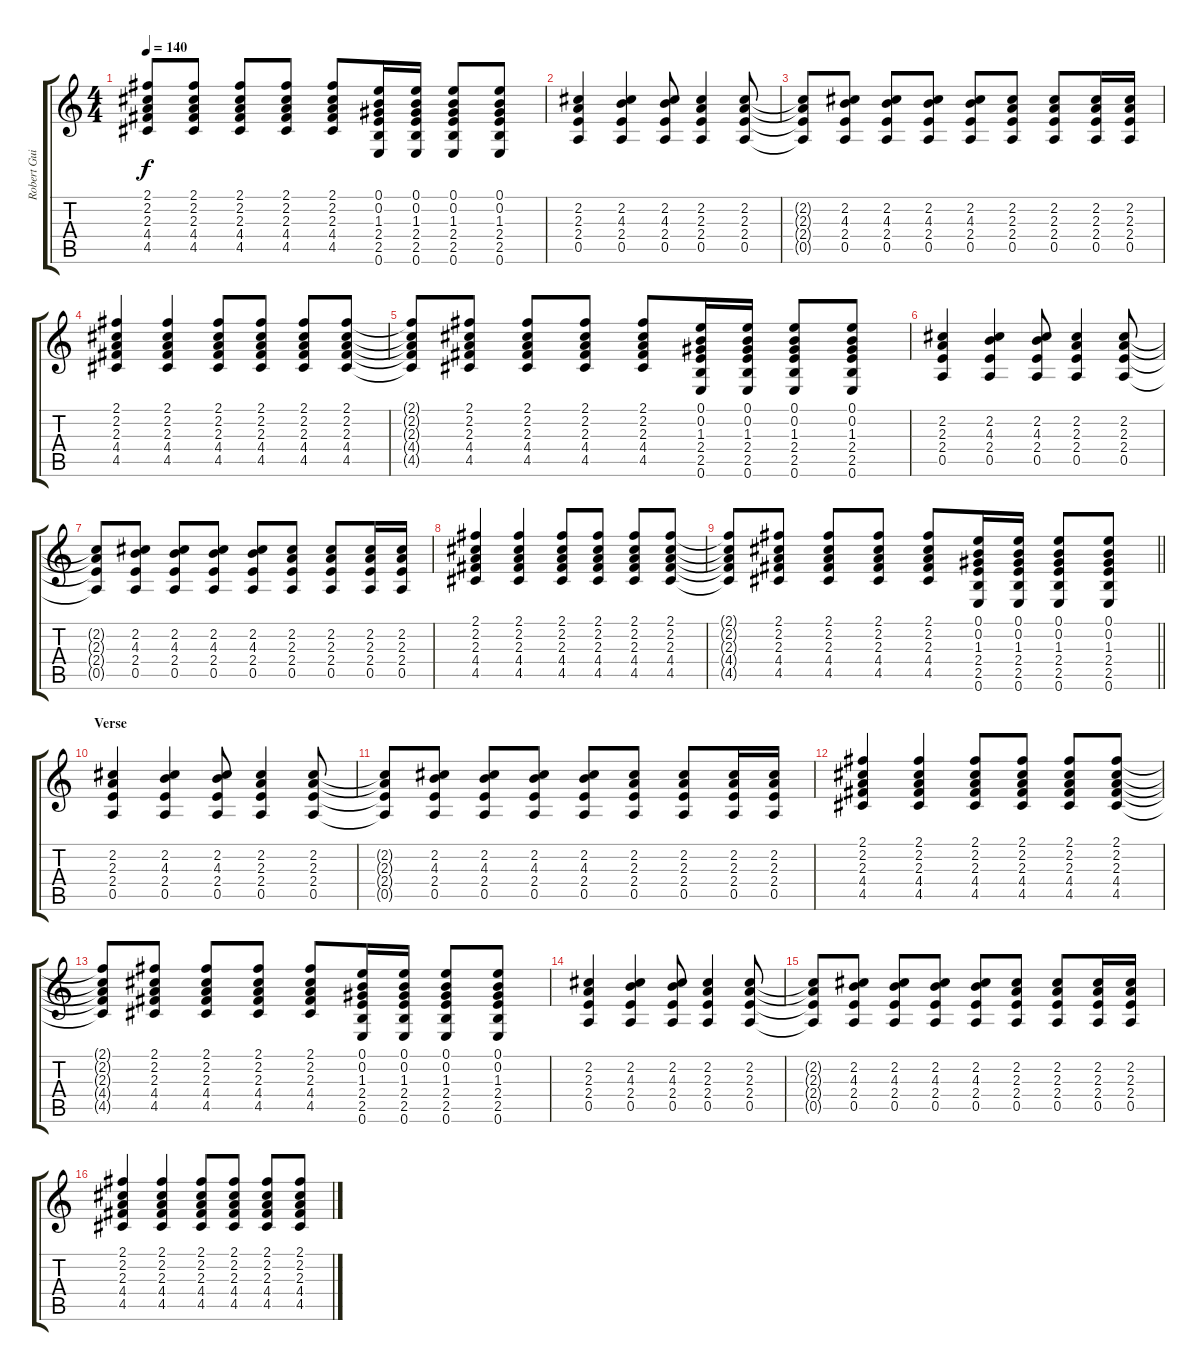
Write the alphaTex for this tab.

\track ("Robert Guitar" "Robert Gui") {instrument electricguitarclean}
\staff {score tabs}
\tuning (E4 B3 G3 D3 A2 E2) {hide}
\ts (4 4)
\tempo 140
\clef g2
\ks c
(2.1{t} 2.2{t} 2.3{t} 4.4{t} 4.5{t}).8{dy f} (2.1 2.2 2.3 4.4 4.5).8 (2.1 2.2 2.3 4.4 4.5).8 (2.1 2.2 2.3 4.4 4.5).8 (2.1 2.2 2.3 4.4 4.5).8 (0.1 0.2 1.3 2.4 2.5 0.6).16 (0.1 0.2 1.3 2.4 2.5 0.6).16 (0.1 0.2 1.3 2.4 2.5 0.6).8 (0.1 0.2 1.3 2.4 2.5 0.6).8 |
(2.2 2.3 2.4 0.5).4 (2.2 4.3 2.4 0.5).4 (2.2 4.3 2.4 0.5).8 (2.2 2.3 2.4 0.5).4 (2.2 2.3 2.4 0.5).8 |
(2.2{t} 2.3{t} 2.4{t} 0.5{t}).8 (2.2 4.3 2.4 0.5).8 (2.2 4.3 2.4 0.5).8 (2.2 4.3 2.4 0.5).8 (2.2 4.3 2.4 0.5).8 (2.2 2.3 2.4 0.5).8 (2.2 2.3 2.4 0.5).8 (2.2 2.3 2.4 0.5).16 (2.2 2.3 2.4 0.5).16 |
(2.1 2.2 2.3 4.4 4.5).4 (2.1 2.2 2.3 4.4 4.5).4 (2.1 2.2 2.3 4.4 4.5).8 (2.1 2.2 2.3 4.4 4.5).8 (2.1 2.2 2.3 4.4 4.5).8 (2.1 2.2 2.3 4.4 4.5).8 |
(2.1{t} 2.2{t} 2.3{t} 4.4{t} 4.5{t}).8 (2.1 2.2 2.3 4.4 4.5).8 (2.1 2.2 2.3 4.4 4.5).8 (2.1 2.2 2.3 4.4 4.5).8 (2.1 2.2 2.3 4.4 4.5).8 (0.1 0.2 1.3 2.4 2.5 0.6).16 (0.1 0.2 1.3 2.4 2.5 0.6).16 (0.1 0.2 1.3 2.4 2.5 0.6).8 (0.1 0.2 1.3 2.4 2.5 0.6).8 |
(2.2 2.3 2.4 0.5).4 (2.2 4.3 2.4 0.5).4 (2.2 4.3 2.4 0.5).8 (2.2 2.3 2.4 0.5).4 (2.2 2.3 2.4 0.5).8 |
(2.2{t} 2.3{t} 2.4{t} 0.5{t}).8 (2.2 4.3 2.4 0.5).8 (2.2 4.3 2.4 0.5).8 (2.2 4.3 2.4 0.5).8 (2.2 4.3 2.4 0.5).8 (2.2 2.3 2.4 0.5).8 (2.2 2.3 2.4 0.5).8 (2.2 2.3 2.4 0.5).16 (2.2 2.3 2.4 0.5).16 |
(2.1 2.2 2.3 4.4 4.5).4 (2.1 2.2 2.3 4.4 4.5).4 (2.1 2.2 2.3 4.4 4.5).8 (2.1 2.2 2.3 4.4 4.5).8 (2.1 2.2 2.3 4.4 4.5).8 (2.1 2.2 2.3 4.4 4.5).8 |
\barLineRight lightlight
(2.1{t} 2.2{t} 2.3{t} 4.4{t} 4.5{t}).8 (2.1 2.2 2.3 4.4 4.5).8 (2.1 2.2 2.3 4.4 4.5).8 (2.1 2.2 2.3 4.4 4.5).8 (2.1 2.2 2.3 4.4 4.5).8 (0.1 0.2 1.3 2.4 2.5 0.6).16 (0.1 0.2 1.3 2.4 2.5 0.6).16 (0.1 0.2 1.3 2.4 2.5 0.6).8 (0.1 0.2 1.3 2.4 2.5 0.6).8 |
\section ("" "Verse")
(2.2 2.3 2.4 0.5).4 (2.2 4.3 2.4 0.5).4 (2.2 4.3 2.4 0.5).8 (2.2 2.3 2.4 0.5).4 (2.2 2.3 2.4 0.5).8 |
(2.2{t} 2.3{t} 2.4{t} 0.5{t}).8 (2.2 4.3 2.4 0.5).8 (2.2 4.3 2.4 0.5).8 (2.2 4.3 2.4 0.5).8 (2.2 4.3 2.4 0.5).8 (2.2 2.3 2.4 0.5).8 (2.2 2.3 2.4 0.5).8 (2.2 2.3 2.4 0.5).16 (2.2 2.3 2.4 0.5).16 |
(2.1 2.2 2.3 4.4 4.5).4 (2.1 2.2 2.3 4.4 4.5).4 (2.1 2.2 2.3 4.4 4.5).8 (2.1 2.2 2.3 4.4 4.5).8 (2.1 2.2 2.3 4.4 4.5).8 (2.1 2.2 2.3 4.4 4.5).8 |
(2.1{t} 2.2{t} 2.3{t} 4.4{t} 4.5{t}).8 (2.1 2.2 2.3 4.4 4.5).8 (2.1 2.2 2.3 4.4 4.5).8 (2.1 2.2 2.3 4.4 4.5).8 (2.1 2.2 2.3 4.4 4.5).8 (0.1 0.2 1.3 2.4 2.5 0.6).16 (0.1 0.2 1.3 2.4 2.5 0.6).16 (0.1 0.2 1.3 2.4 2.5 0.6).8 (0.1 0.2 1.3 2.4 2.5 0.6).8 |
(2.2 2.3 2.4 0.5).4 (2.2 4.3 2.4 0.5).4 (2.2 4.3 2.4 0.5).8 (2.2 2.3 2.4 0.5).4 (2.2 2.3 2.4 0.5).8 |
(2.2{t} 2.3{t} 2.4{t} 0.5{t}).8 (2.2 4.3 2.4 0.5).8 (2.2 4.3 2.4 0.5).8 (2.2 4.3 2.4 0.5).8 (2.2 4.3 2.4 0.5).8 (2.2 2.3 2.4 0.5).8 (2.2 2.3 2.4 0.5).8 (2.2 2.3 2.4 0.5).16 (2.2 2.3 2.4 0.5).16 |
(2.1 2.2 2.3 4.4 4.5).4 (2.1 2.2 2.3 4.4 4.5).4 (2.1 2.2 2.3 4.4 4.5).8 (2.1 2.2 2.3 4.4 4.5).8 (2.1 2.2 2.3 4.4 4.5).8 (2.1 2.2 2.3 4.4 4.5).8
